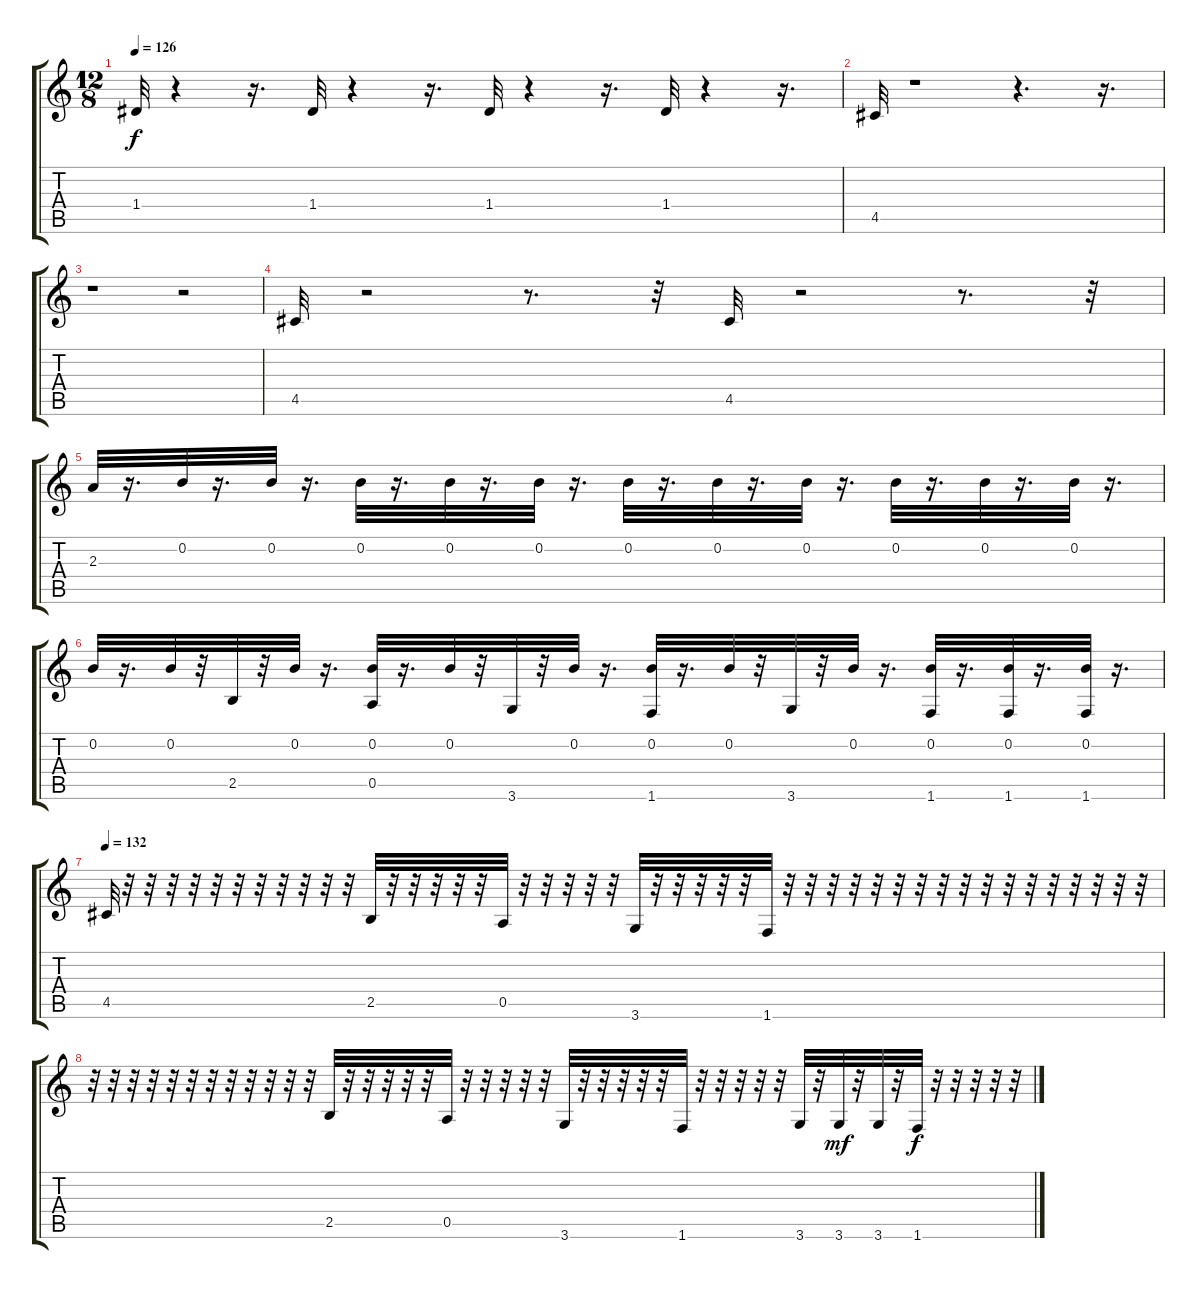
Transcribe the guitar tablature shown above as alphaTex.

\track "" {instrument distortionguitar}
\staff {score tabs}
\tuning (E4 B3 G3 D3 A2 E2) {hide}
\ts (12 8)
\tempo 126
\clef g2
\ks c
1.4.32{dy f} r.4 r.16{d} 1.4.32 r.4 r.16{d} 1.4.32 r.4 r.16{d} 1.4.32 r.4 r.16{d} |
4.5.32 r.1 r.4{d} r.16{d} |
r.1 r.2 |
4.5.32 r.2 r.8{d} r.32 4.5.32 r.2 r.8{d} r.32 |
2.3.32 r.16{d} 0.2.32 r.16{d} 0.2.32 r.16{d} 0.2.32 r.16{d} 0.2.32 r.16{d} 0.2.32 r.16{d} 0.2.32 r.16{d} 0.2.32 r.16{d} 0.2.32 r.16{d} 0.2.32 r.16{d} 0.2.32 r.16{d} 0.2.32 r.16{d} |
0.2.32 r.16{d} 0.2.32 r.32 2.5.32 r.32 0.2.32 r.16{d} (0.2 0.5).32 r.16{d} 0.2.32 r.32 3.6.32 r.32 0.2.32 r.16{d} (0.2 1.6).32 r.16{d} 0.2.32 r.32 3.6.32 r.32 0.2.32 r.16{d} (0.2 1.6).32 r.16{d} (0.2 1.6).32 r.16{d} (0.2 1.6).32 r.16{d} |
\tempo 132
4.5.32 r.32 r.32 r.32 r.32 r.32 r.32 r.32 r.32 r.32 r.32 r.32 2.5.32 r.32 r.32 r.32 r.32 r.32 0.5.32 r.32 r.32 r.32 r.32 r.32 3.6.32 r.32 r.32 r.32 r.32 r.32 1.6.32 r.32 r.32 r.32 r.32 r.32 r.32 r.32 r.32 r.32 r.32 r.32 r.32 r.32 r.32 r.32 r.32 r.32 |
r.32 r.32 r.32 r.32 r.32 r.32 r.32 r.32 r.32 r.32 r.32 r.32 2.5.32 r.32 r.32 r.32 r.32 r.32 0.5.32 r.32 r.32 r.32 r.32 r.32 3.6.32 r.32 r.32 r.32 r.32 r.32 1.6.32 r.32 r.32 r.32 r.32 r.32 3.6.32 r.32 3.6.32{dy mf} r.32 3.6.32 r.32 1.6.32{dy f} r.32 r.32 r.32 r.32 r.32
